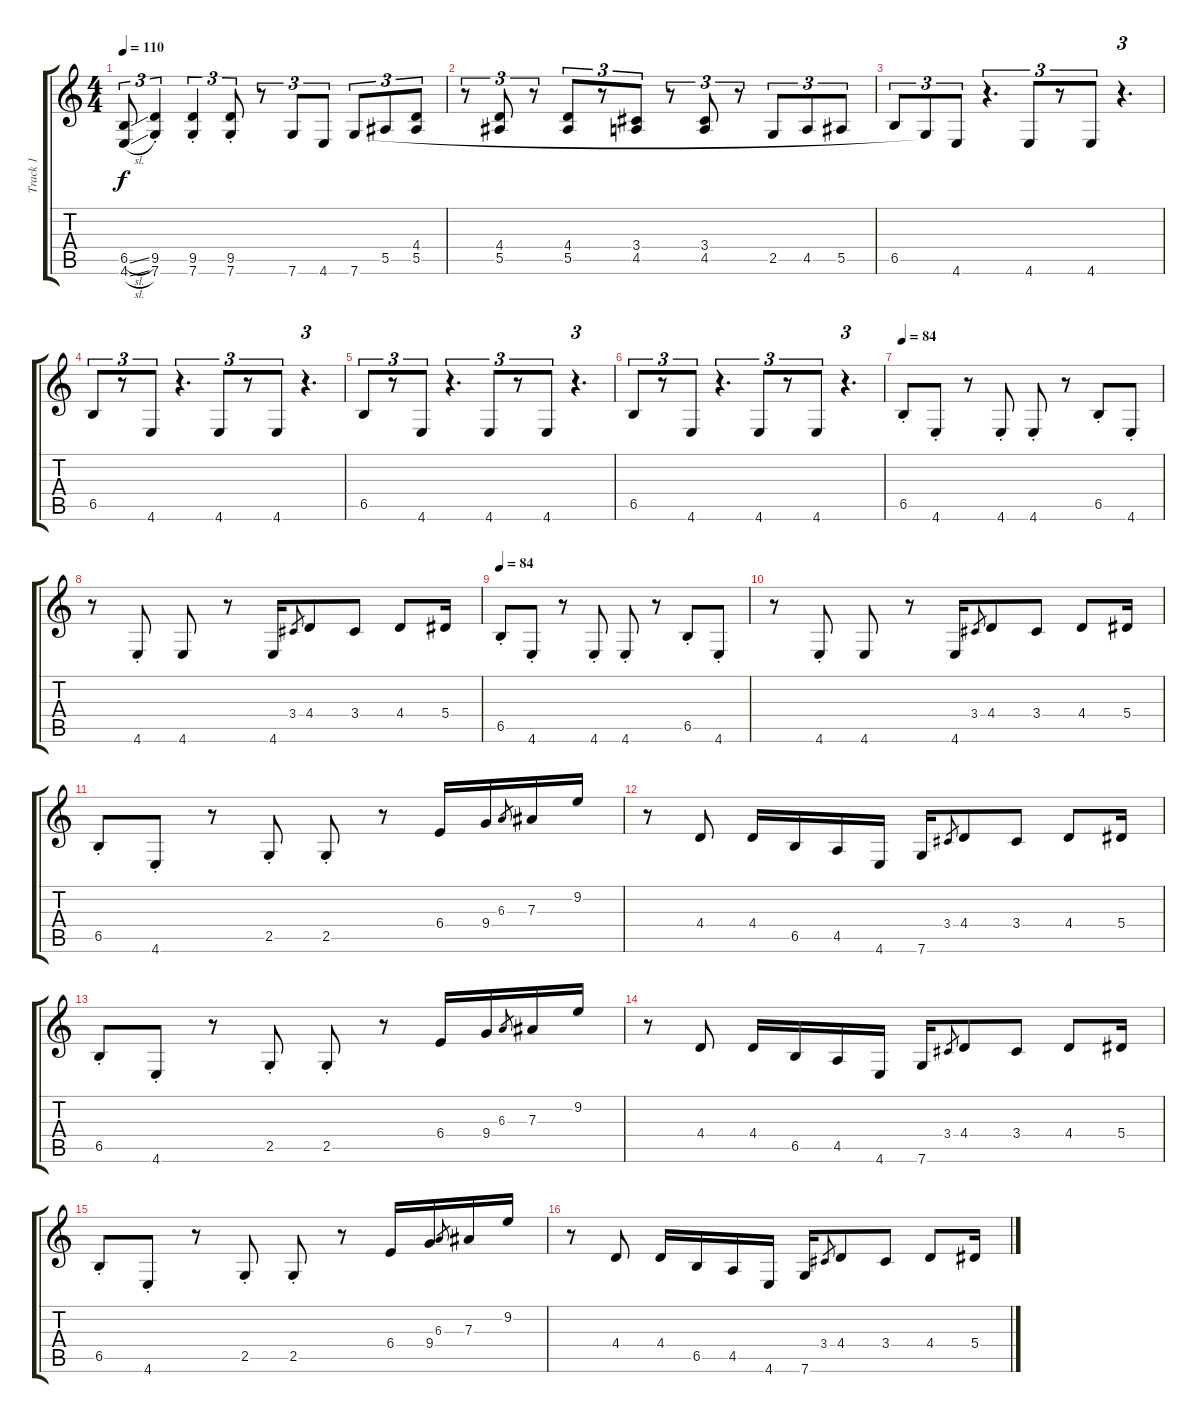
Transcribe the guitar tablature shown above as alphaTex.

\track ("Track 1" "Track 1") {instrument distortionguitar}
\staff {score tabs}
\tuning (C4 G3 Eb3 Bb2 F2 C2) {hide}
\ts (4 4)
\tempo 110
\clef g2
\ks c
(6.5{sl} 4.6{sl}).8{tu (3 2) dy f} (9.5{st} 7.6{st}).4{tu (3 2)} (9.5{st} 7.6{st}).4{tu (3 2)} (9.5{st} 7.6{st}).8{tu (3 2)} r.8{tu (3 2)} 7.6.8{tu (3 2)} 4.6.8{tu (3 2)} 7.6.8{tu (3 2)} 5.5.8{tu (3 2)} (4.4 5.5).8{tu (3 2)} |
r.8{tu (3 2)} (4.4 5.5).8{tu (3 2)} r.8{tu (3 2)} (4.4 5.5).8{tu (3 2)} r.8{tu (3 2)} (3.4 4.5).8{tu (3 2)} r.8{tu (3 2)} (3.4 4.5).8{tu (3 2)} r.8{tu (3 2)} 2.5.8{tu (3 2)} 4.5.8{tu (3 2)} 5.5.8{tu (3 2)} |
6.5.8{tu (3 2)} 7.6{t}.8{tu (3 2)} 4.6.8{tu (3 2)} r.4{d tu (3 2)} 4.6.8{tu (3 2)} r.8{tu (3 2)} 4.6.8{tu (3 2)} r.4{d tu (3 2)} |
6.5.8{tu (3 2)} r.8{tu (3 2)} 4.6.8{tu (3 2)} r.4{d tu (3 2)} 4.6.8{tu (3 2)} r.8{tu (3 2)} 4.6.8{tu (3 2)} r.4{d tu (3 2)} |
6.5.8{tu (3 2)} r.8{tu (3 2)} 4.6.8{tu (3 2)} r.4{d tu (3 2)} 4.6.8{tu (3 2)} r.8{tu (3 2)} 4.6.8{tu (3 2)} r.4{d tu (3 2)} |
6.5.8{tu (3 2)} r.8{tu (3 2)} 4.6.8{tu (3 2)} r.4{d tu (3 2)} 4.6.8{tu (3 2)} r.8{tu (3 2)} 4.6.8{tu (3 2)} r.4{d tu (3 2)} |
\tempo 84
6.5{st}.8 4.6{st}.8 r.8 4.6{st}.8 4.6{st}.8 r.8 6.5{st}.8 4.6{st}.8 |
r.8 4.6{st}.8 4.6.8 r.8 4.6.16 3.4.8{gr} 4.4.8 3.4.8 4.4.8 5.4.16 |
\tempo 84
6.5{st}.8 4.6{st}.8 r.8 4.6{st}.8 4.6{st}.8 r.8 6.5{st}.8 4.6{st}.8 |
r.8 4.6{st}.8 4.6.8 r.8 4.6.16 3.4.8{gr} 4.4.8 3.4.8 4.4.8 5.4.16 |
6.5{st}.8 4.6{st}.8 r.8 2.5{st}.8 2.5{st}.8 r.8 6.4.16 9.4.16 6.3.8{gr} 7.3.16 9.2.16 |
r.8 4.4.8 4.4.16 6.5.16 4.5.16 4.6.16 7.6.16 3.4.8{gr} 4.4.8 3.4.8 4.4.8 5.4.16 |
6.5{st}.8 4.6{st}.8 r.8 2.5{st}.8 2.5{st}.8 r.8 6.4.16 9.4.16 6.3.8{gr} 7.3.16 9.2.16 |
r.8 4.4.8 4.4.16 6.5.16 4.5.16 4.6.16 7.6.16 3.4.8{gr} 4.4.8 3.4.8 4.4.8 5.4.16 |
6.5{st}.8 4.6{st}.8 r.8 2.5{st}.8 2.5{st}.8 r.8 6.4.16 9.4.16 6.3.8{gr} 7.3.16 9.2.16 |
r.8 4.4.8 4.4.16 6.5.16 4.5.16 4.6.16 7.6.16 3.4.8{gr} 4.4.8 3.4.8 4.4.8 5.4.16
